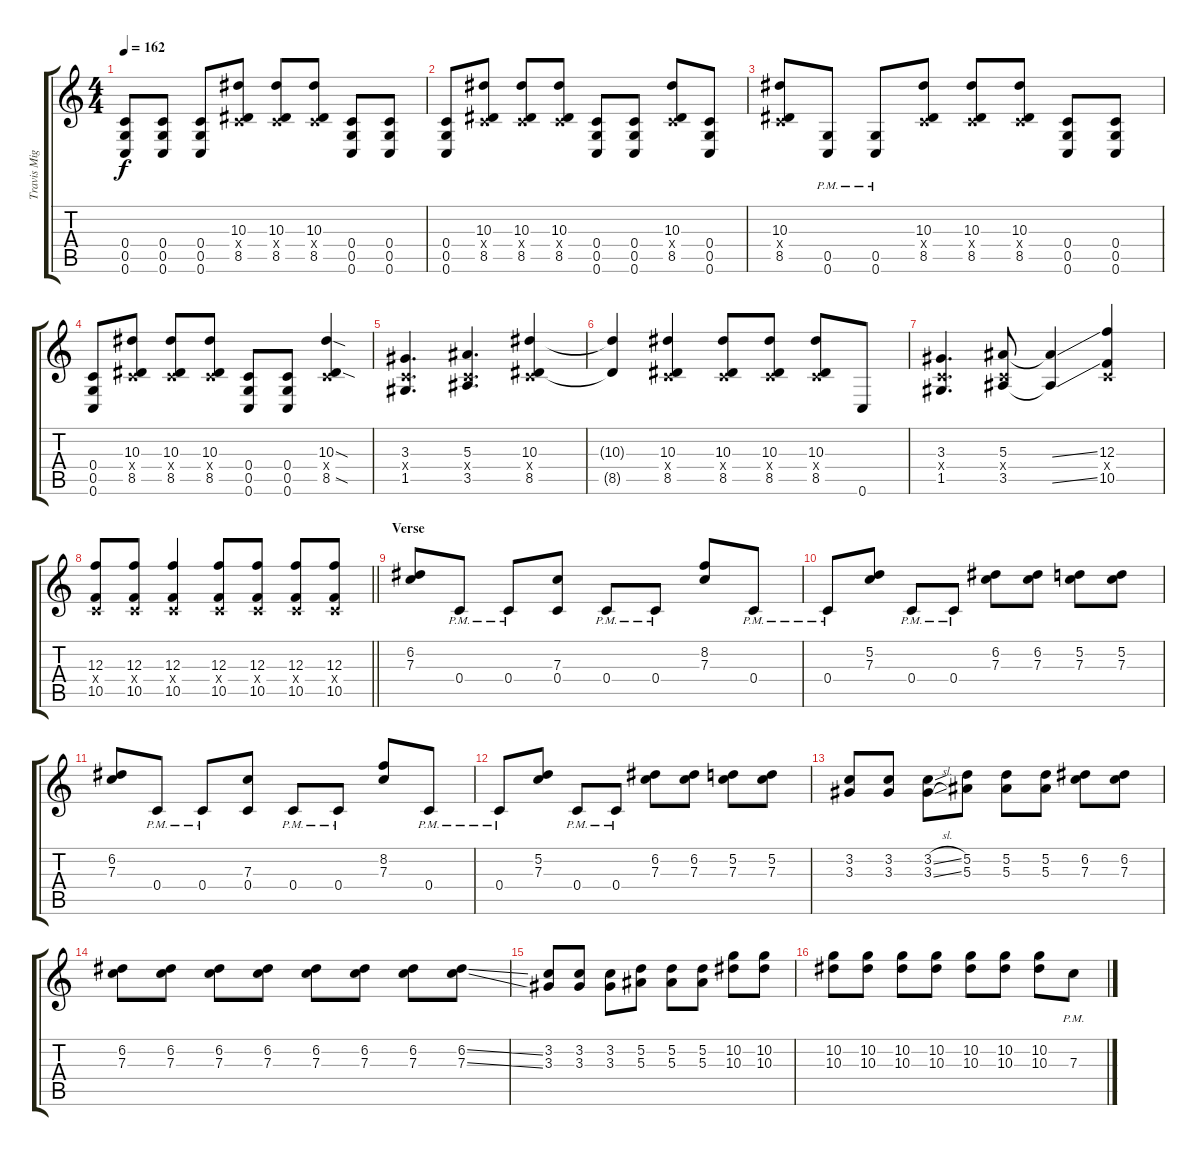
\track ("Travis Miguel" "Travis Mig") {instrument distortionguitar}
\staff {score tabs}
\tuning (D4 A3 F3 C3 G2 C2) {hide}
\ts (4 4)
\tempo 162
\clef g2
\ks c
(0.4 0.5 0.6).8{dy f} (0.4 0.5 0.6).8 (0.4 0.5 0.6).8 (10.3 0.4{x} 8.5).8 (10.3 0.4{x} 8.5).8 (10.3 0.4{x} 8.5).8 (0.4 0.5 0.6).8 (0.4 0.5 0.6).8 |
(0.4 0.5 0.6).8 (10.3 0.4{x} 8.5).8 (10.3 0.4{x} 8.5).8 (10.3 0.4{x} 8.5).8 (0.4 0.5 0.6).8 (0.4 0.5 0.6).8 (10.3 0.4{x} 8.5).8 (0.4 0.5 0.6).8 |
(10.3 0.4{x} 8.5).8 (0.5{pm} 0.6{pm}).8 (0.5{pm} 0.6{pm}).8 (10.3 0.4{x} 8.5).8 (10.3 0.4{x} 8.5).8 (10.3 0.4{x} 8.5).8 (0.4 0.5 0.6).8 (0.4 0.5 0.6).8 |
(0.4 0.5 0.6).8 (10.3 0.4{x} 8.5).8 (10.3 0.4{x} 8.5).8 (10.3 0.4{x} 8.5).8 (0.4 0.5 0.6).8 (0.4 0.5 0.6).8 (10.3{sod} 0.4{x} 8.5{sod}).4 |
(3.3 0.4{x} 1.5).4{d} (5.3 0.4{x} 3.5).4{d} (10.3 0.4{x} 8.5).4 |
(10.3{t} 8.5{t}).4 (10.3 0.4{x} 8.5).4 (10.3 0.4{x} 8.5).8 (10.3 0.4{x} 8.5).8 (10.3 0.4{x} 8.5).8 0.6.8 |
(3.3 0.4{x} 1.5).4{d} (5.3 0.4{x} 3.5).8 (5.3{ss t} 3.5{ss t}).4 (12.3 0.4{x} 10.5).4 |
\barLineRight lightlight
(12.3 0.4{x} 10.5).8 (12.3 0.4{x} 10.5).8 (12.3 0.4{x} 10.5).4 (12.3 0.4{x} 10.5).8 (12.3 0.4{x} 10.5).8 (12.3 0.4{x} 10.5).8 (12.3 0.4{x} 10.5).8 |
\section ("" "Verse")
(6.2 7.3).8 0.4{pm}.8 0.4{pm}.8 (7.3 0.4).8 0.4{pm}.8 0.4{pm}.8 (8.2 7.3).8 0.4{pm}.8 |
0.4{pm}.8 (5.2 7.3).8 0.4{pm}.8 0.4{pm}.8 (6.2 7.3).8 (6.2 7.3).8 (5.2 7.3).8 (5.2 7.3).8 |
(6.2 7.3).8 0.4{pm}.8 0.4{pm}.8 (7.3 0.4).8 0.4{pm}.8 0.4{pm}.8 (8.2 7.3).8 0.4{pm}.8 |
0.4{pm}.8 (5.2 7.3).8 0.4{pm}.8 0.4{pm}.8 (6.2 7.3).8 (6.2 7.3).8 (5.2 7.3).8 (5.2 7.3).8 |
(3.2 3.3).8 (3.2 3.3).8 (3.2{sl} 3.3{sl}).8 (5.2 5.3).8 (5.2 5.3).8 (5.2 5.3).8 (6.2 7.3).8 (6.2 7.3).8 |
(6.2 7.3).8 (6.2 7.3).8 (6.2 7.3).8 (6.2 7.3).8 (6.2 7.3).8 (6.2 7.3).8 (6.2 7.3).8 (6.2{ss} 7.3{ss}).8 |
(3.2 3.3).8 (3.2 3.3).8 (3.2 3.3).8 (5.2 5.3).8 (5.2 5.3).8 (5.2 5.3).8 (10.2 10.3).8 (10.2 10.3).8 |
(10.2 10.3).8 (10.2 10.3).8 (10.2 10.3).8 (10.2 10.3).8 (10.2 10.3).8 (10.2 10.3).8 (10.2 10.3).8 7.3{pm}.8
